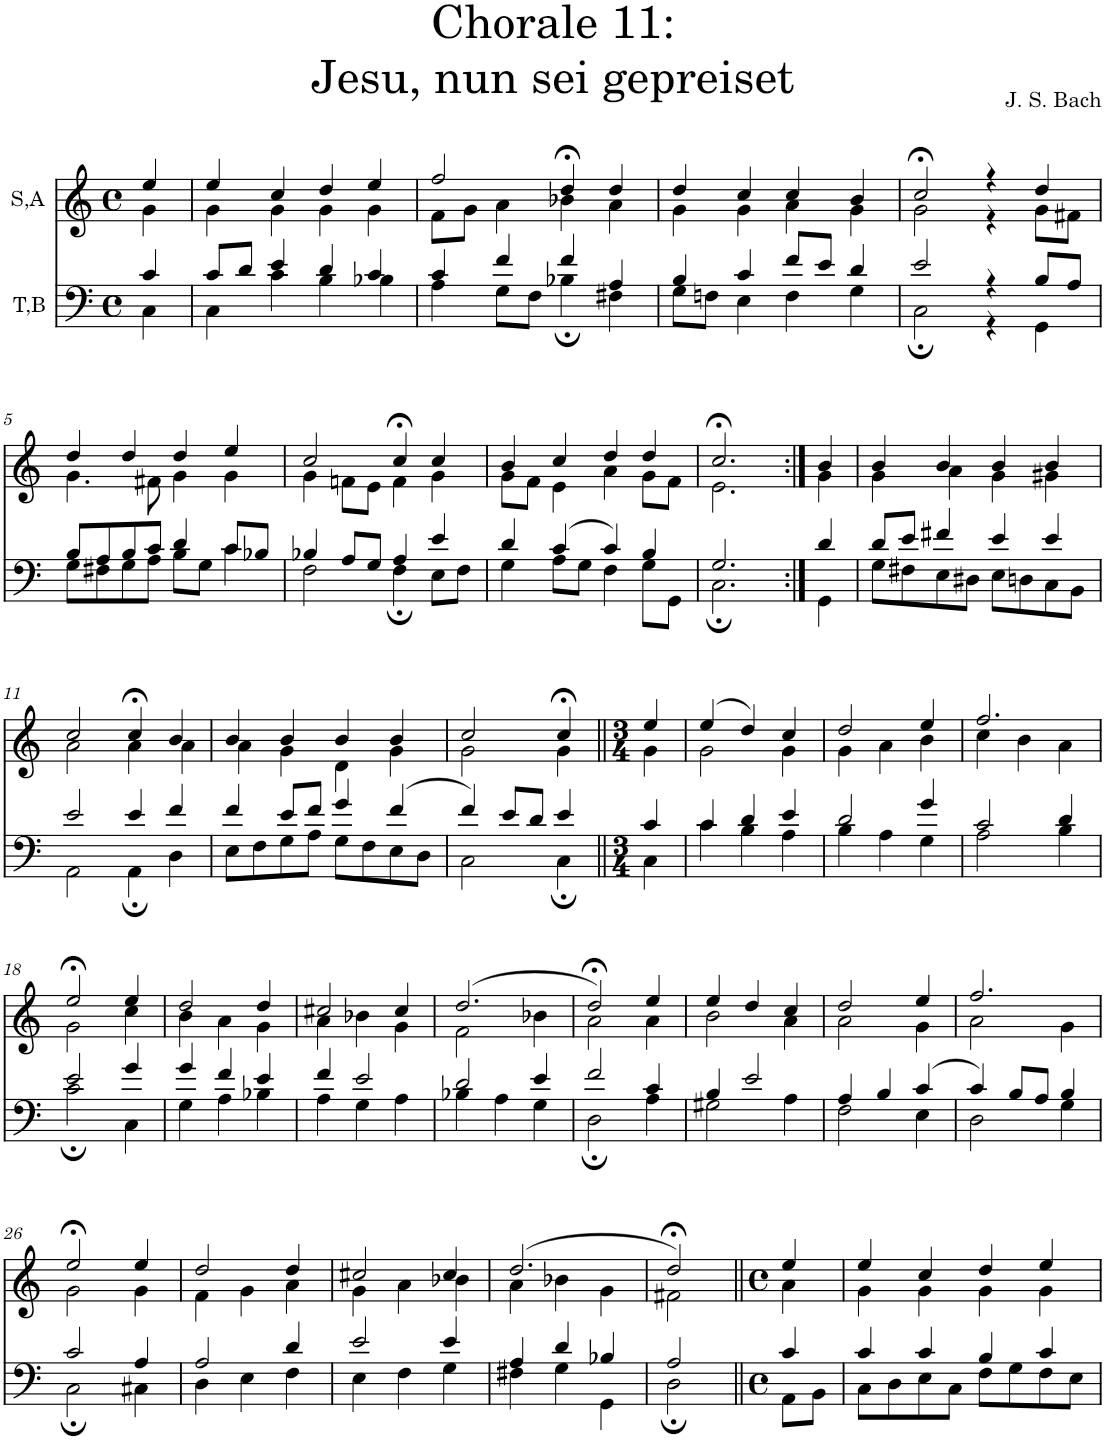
**kern	**kern
*part2	*part1
*staff2	*staff1
*I"T,B	*I"S,A
*clefF4	*clefG2
*k[]	*k[]
*M4/4	*M4/4
*met(c)	*met(c)
=	=
*^	*^
4c/	4C\	4ee/	4g\
=1	=1	=1	=1
8c/L	4C\	4ee/	4g\
8d/J	.	.	.
4e/	4c\	4cc/	4g\
4d/	4B\	4dd/	4g\
4c/	4B-X\	4ee/	4g\
=2	=2	=2	=2
4c/	4A\	2ff/	8f\L
.	.	.	8g\J
4f/	8G\L	.	4a\
.	8F\J	.	.
4f/	4B-X;\	4dd;</	4b-X\
4A/	4F#X\	4dd/	4a\
=3	=3	=3	=3
4B/	8G\L	4dd/	4g\
.	8Fn\J	.	.
4c/	4E\	4cc/	4g\
8f/L	4F\	4cc/	4a\
8e/J	.	.	.
4d/	4G\	4b/	4g\
=4	=4	=4	=4
2e/	2C;\	2cc;</	2g\
4r	4r	4r	4r
8B/L	4GG\	4dd/	8g\L
8A/J	.	.	8f#X\J
!!LO:LB:g=z	!!
=5	=5	=5	=5
8B/L	8G\L	4dd/	4.g\
8A/	8F#X\	.	.
8B/	8G\	4dd/	.
8c/J	8A\J	.	8f#X\
4d/	8B\L	4dd/	4g\
.	8G\J	.	.
8c/L	4c\	4ee/	4g\
8B-X/J	.	.	.
=6	=6	=6	=6
4B-X/	2F\	2cc/	4g\
8A/L	.	.	8fn\L
8G/J	.	.	8e\J
4A/	4F;\	4cc;</	4f\
4e/	8E\L	4cc/	4g\
.	8F\J	.	.
=7	=7	=7	=7
4d/	4G\	4b/	8g\L
.	.	.	8f\J
(>4c/	8A\L	4cc/	4e\
.	8G\J	.	.
4c/)	4F\	4dd/	4a\
4B/	8G\L	4dd/	8g\L
.	8GG\J	.	8f\J
=185	=185	=185	=185
2.G/	2.C;\	2.cc;</	2.e\
=186:|!	=186:|!	=186:|!	=186:|!
4d/	4GG\	4b/	4g\
=10	=10	=10	=10
8d/L	8G\L	4b/	4g\
8e/J	8F#X\	.	.
4f#X/	8E\	4b/	4a\
.	8D#X\J	.	.
4e/	8E\L	4b/	4g\
.	8Dn\	.	.
4e/	8C\	4b/	4g#X\
.	8BB\J	.	.
!!LO:LB:g=z	!!
=11	=11	=11	=11
2e/	2AA\	2cc/	2a\
4e/	4AA;\	4cc;</	4a\
4f/	4D\	4b/	4a\
=12	=12	=12	=12
4f/	8E\L	4b/	4a\
.	8F\	.	.
8e/L	8G\	4b/	4g\
8f/J	8A\J	.	.
4g/	8G\L	4b/	4d\
.	8F\	.	.
(>4f/	8E\	4b/	4g\
.	8D\J	.	.
=190	=190	=190	=190
4f/)	2C\	2cc/	2g\
8e/L	.	.	.
8d/J	.	.	.
4e/	4C;\	4cc;</	4g\
=191||	=191||	=191||	=191||
*M3/4	*	*M3/4	*
4c/	4C\	4ee/	4g\
=15	=15	=15	=15
4c/	4c\	(>4ee/	2g\
4d/	4B\	4dd/)	.
4e/	4A\	4cc/	4g\
=16	=16	=16	=16
2d/	4B\	2dd/	4g\
.	4A\	.	4a\
4g/	4G\	4ee/	4b\
=17	=17	=17	=17
2c/	2A\	2.ff/	4cc\
.	.	.	4b\
4d/	4B\	.	4a\
!!LO:LB:g=z	!!
=18	=18	=18	=18
2e/	2c;\	2ee;</	2g\
4g/	4C\	4ee/	4cc\
=19	=19	=19	=19
4g/	4G\	2dd/	4b\
4f/	4A\	.	4a\
4e/	4B-X\	4dd/	4g\
=20	=20	=20	=20
4f/	4A\	2cc#X/	4a\
2e/	4G\	.	4b-X\
.	4A\	4cc#/	4g\
=21	=21	=21	=21
2d/	4B-X\	(>2.dd/	2f\
.	4A\	.	.
4e/	4G\	.	4b-X\
=22	=22	=22	=22
2f/	2D;\	2dd;</)	2a\
4c/	4A\	4ee/	4a\
=23	=23	=23	=23
4B/	2G#X\	4ee/	2b\
2e/	.	4dd/	.
.	4A\	4cc/	4a\
=24	=24	=24	=24
4A/	2F\	2dd/	2a\
4B/	.	.	.
(>4c/	4E\	4ee/	4g\
=25	=25	=25	=25
4c/)	2D\	2.ff/	2a\
8B/L	.	.	.
8A/J	.	.	.
4B/	4G\	.	4g\
!!LO:LB:g=z	!!
=26	=26	=26	=26
2c/	2C;\	2ee;</	2g\
4A/	4C#X\	4ee/	4g\
=27	=27	=27	=27
2A/	4D\	2dd/	4f\
.	4E\	.	4g\
4d/	4F\	4dd/	4a\
=28	=28	=28	=28
2e/	4E\	2cc#X/	4g\
.	4F\	.	4a\
4e/	4G\	4cc#/	4b-X\
=29	=29	=29	=29
4A/	4F#X\	(>2.dd/	4a\
4d/	4G\	.	4b-X\
4B-X/	4GG\	.	4g\
=207	=207	=207	=207
2A/	2D;\	2dd;</)	2f#X\
=208||	=208||	=208||	=208||
*M4/4	*	*M4/4	*
*met(c)	*	*met(c)	*
4c/	8AA\L	4ee/	4a\
.	8BB\J	.	.
=32	=32	=32	=32
4c/	8C\L	4ee/	4g\
.	8D\	.	.
4c/	8E\	4cc/	4g\
.	8C\J	.	.
4B/	8F\L	4dd/	4g\
.	8G\	.	.
4c/	8F\	4ee/	4g\
.	8E\J	.	.
*v	*v	*	*
*	*v	*v
=	=
*-	*-
